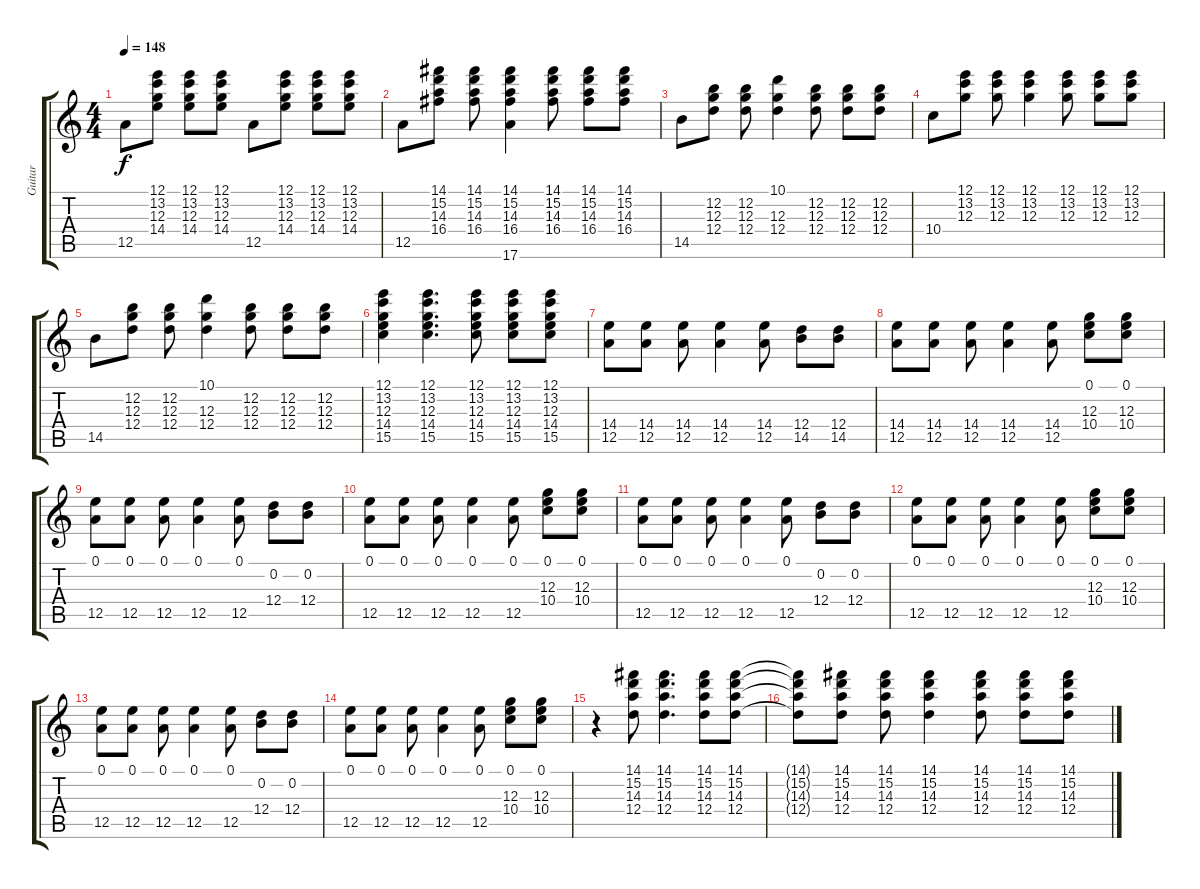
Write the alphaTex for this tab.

\track ("Guitar" "Guitar") {instrument acousticguitarsteel}
\staff {score tabs}
\tuning (E4 B3 G3 D3 A2 E2) {hide}
\ts (4 4)
\tempo 148
\clef g2
\ks c
12.5.8{dy f} (12.1 13.2 12.3 14.4).8 (12.1 13.2 12.3 14.4).8 (12.1 13.2 12.3 14.4).8 12.5.8 (12.1 13.2 12.3 14.4).8 (12.1 13.2 12.3 14.4).8 (12.1 13.2 12.3 14.4).8 |
12.5.8 (14.1 15.2 14.3 16.4).8 (14.1 15.2 14.3 16.4).8 (14.1 15.2 14.3 16.4 17.6).4 (14.1 15.2 14.3 16.4).8 (14.1 15.2 14.3 16.4).8 (14.1 15.2 14.3 16.4).8 |
14.5.8 (12.2 12.3 12.4).8 (12.2 12.3 12.4).8 (10.1 12.3 12.4).4 (12.2 12.3 12.4).8 (12.2 12.3 12.4).8 (12.2 12.3 12.4).8 |
10.4.8 (12.1 13.2 12.3).8 (12.1 13.2 12.3).8 (12.1 13.2 12.3).4 (12.1 13.2 12.3).8 (12.1 13.2 12.3).8 (12.1 13.2 12.3).8 |
14.5.8 (12.2 12.3 12.4).8 (12.2 12.3 12.4).8 (10.1 12.3 12.4).4 (12.2 12.3 12.4).8 (12.2 12.3 12.4).8 (12.2 12.3 12.4).8 |
(12.1 13.2 12.3 14.4 15.5).4 (12.1 13.2 12.3 14.4 15.5).4{d} (12.1 13.2 12.3 14.4 15.5).8 (12.1 13.2 12.3 14.4 15.5).8 (12.1 13.2 12.3 14.4 15.5).8 |
(14.4 12.5).8 (14.4 12.5).8 (14.4 12.5).8 (14.4 12.5).4 (14.4 12.5).8 (12.4 14.5).8 (12.4 14.5).8 |
(14.4 12.5).8 (14.4 12.5).8 (14.4 12.5).8 (14.4 12.5).4 (14.4 12.5).8 (0.1 12.3 10.4).8 (0.1 12.3 10.4).8 |
(0.1 12.5).8 (0.1 12.5).8 (0.1 12.5).8 (0.1 12.5).4 (0.1 12.5).8 (0.2 12.4).8 (0.2 12.4).8 |
(0.1 12.5).8 (0.1 12.5).8 (0.1 12.5).8 (0.1 12.5).4 (0.1 12.5).8 (0.1 12.3 10.4).8 (0.1 12.3 10.4).8 |
(0.1 12.5).8 (0.1 12.5).8 (0.1 12.5).8 (0.1 12.5).4 (0.1 12.5).8 (0.2 12.4).8 (0.2 12.4).8 |
(0.1 12.5).8 (0.1 12.5).8 (0.1 12.5).8 (0.1 12.5).4 (0.1 12.5).8 (0.1 12.3 10.4).8 (0.1 12.3 10.4).8 |
(0.1 12.5).8 (0.1 12.5).8 (0.1 12.5).8 (0.1 12.5).4 (0.1 12.5).8 (0.2 12.4).8 (0.2 12.4).8 |
(0.1 12.5).8 (0.1 12.5).8 (0.1 12.5).8 (0.1 12.5).4 (0.1 12.5).8 (0.1 12.3 10.4).8 (0.1 12.3 10.4).8 |
r.4 (14.1 15.2 14.3 12.4).8 (14.1 15.2 14.3 12.4).4{d} (14.1 15.2 14.3 12.4).8 (14.1 15.2 14.3 12.4).8 |
(14.1{t} 15.2{t} 14.3{t} 12.4{t}).8 (14.1 15.2 14.3 12.4).8 (14.1 15.2 14.3 12.4).8 (14.1 15.2 14.3 12.4).4 (14.1 15.2 14.3 12.4).8 (14.1 15.2 14.3 12.4).8 (14.1 15.2 14.3 12.4).8
